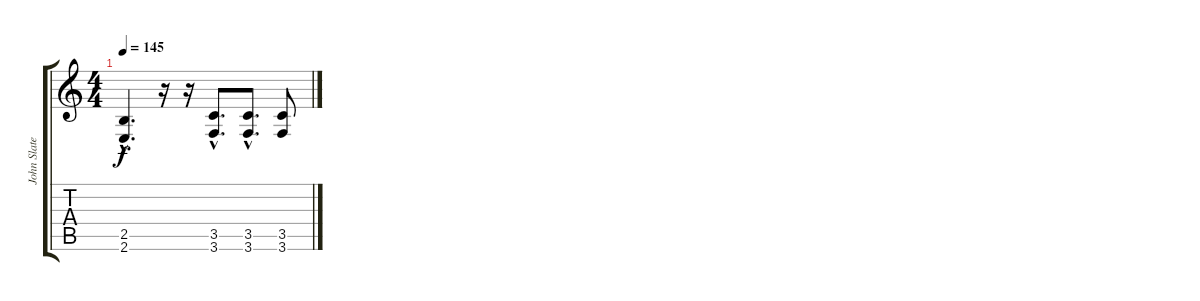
\track ("John Slater" "John Slate") {instrument distortionguitar}
\staff {score tabs}
\tuning (E4 B3 G3 D3 A2 D2) {hide}
\ts (4 4)
\tempo 145
\clef g2
\ks c
(2.5{hac} 2.6{hac}).4{d dy f} r.16 r.16 (3.5{hac} 3.6{hac}).8{d} (3.5{hac} 3.6{hac}).8{d} (3.5 3.6).8
